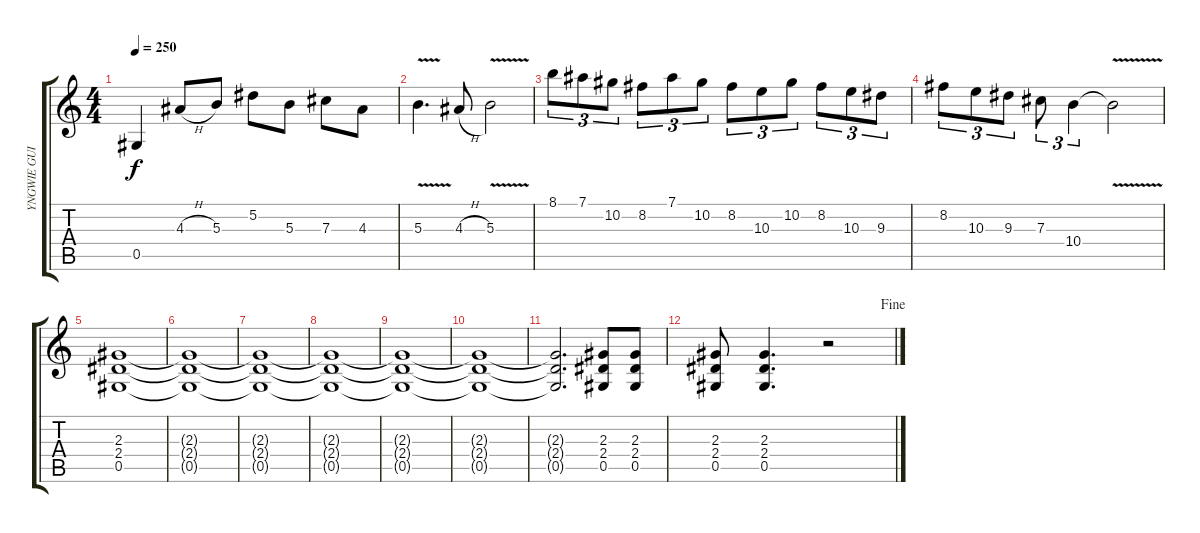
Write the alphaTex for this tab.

\track ("YNGWIE GUITAR 2" "YNGWIE GUI") {instrument overdrivenguitar}
\staff {score tabs}
\tuning (Eb4 Bb3 Gb3 Db3 Ab2 Eb2) {hide}
\ts (4 4)
\tempo 250
\clef g2
\ks aminor
0.5.4{dy f} 4.3{h}.8 5.3.8 5.2.8 5.3.8 7.3.8 4.3.8 |
5.3{v}.4{d} 4.3{h}.8 5.3{v}.2 |
8.1.8{tu (3 2)} 7.1.8{tu (3 2)} 10.2.8{tu (3 2)} 8.2.8{tu (3 2)} 7.1.8{tu (3 2)} 10.2.8{tu (3 2)} 8.2.8{tu (3 2)} 10.3.8{tu (3 2)} 10.2.8{tu (3 2)} 8.2.8{tu (3 2)} 10.3.8{tu (3 2)} 9.3.8{tu (3 2)} |
8.2.8{tu (3 2)} 10.3.8{tu (3 2)} 9.3.8{tu (3 2)} 7.3.8{tu (3 2)} 10.4.4{tu (3 2)} 10.4{v t}.2 |
(2.3 2.4 0.5).1 |
(2.3{t} 2.4{t} 0.5{t}).1 |
(2.3{t} 2.4{t} 0.5{t}).1 |
(2.3{t} 2.4{t} 0.5{t}).1 |
(2.3{t} 2.4{t} 0.5{t}).1 |
(2.3{t} 2.4{t} 0.5{t}).1 |
(2.3{t} 2.4{t} 0.5{t}).2{d} (2.3 2.4 0.5).8 (2.3 2.4 0.5).8 |
\jump fine
(2.3 2.4 0.5).8 (2.3 2.4 0.5).4{d} r.2
